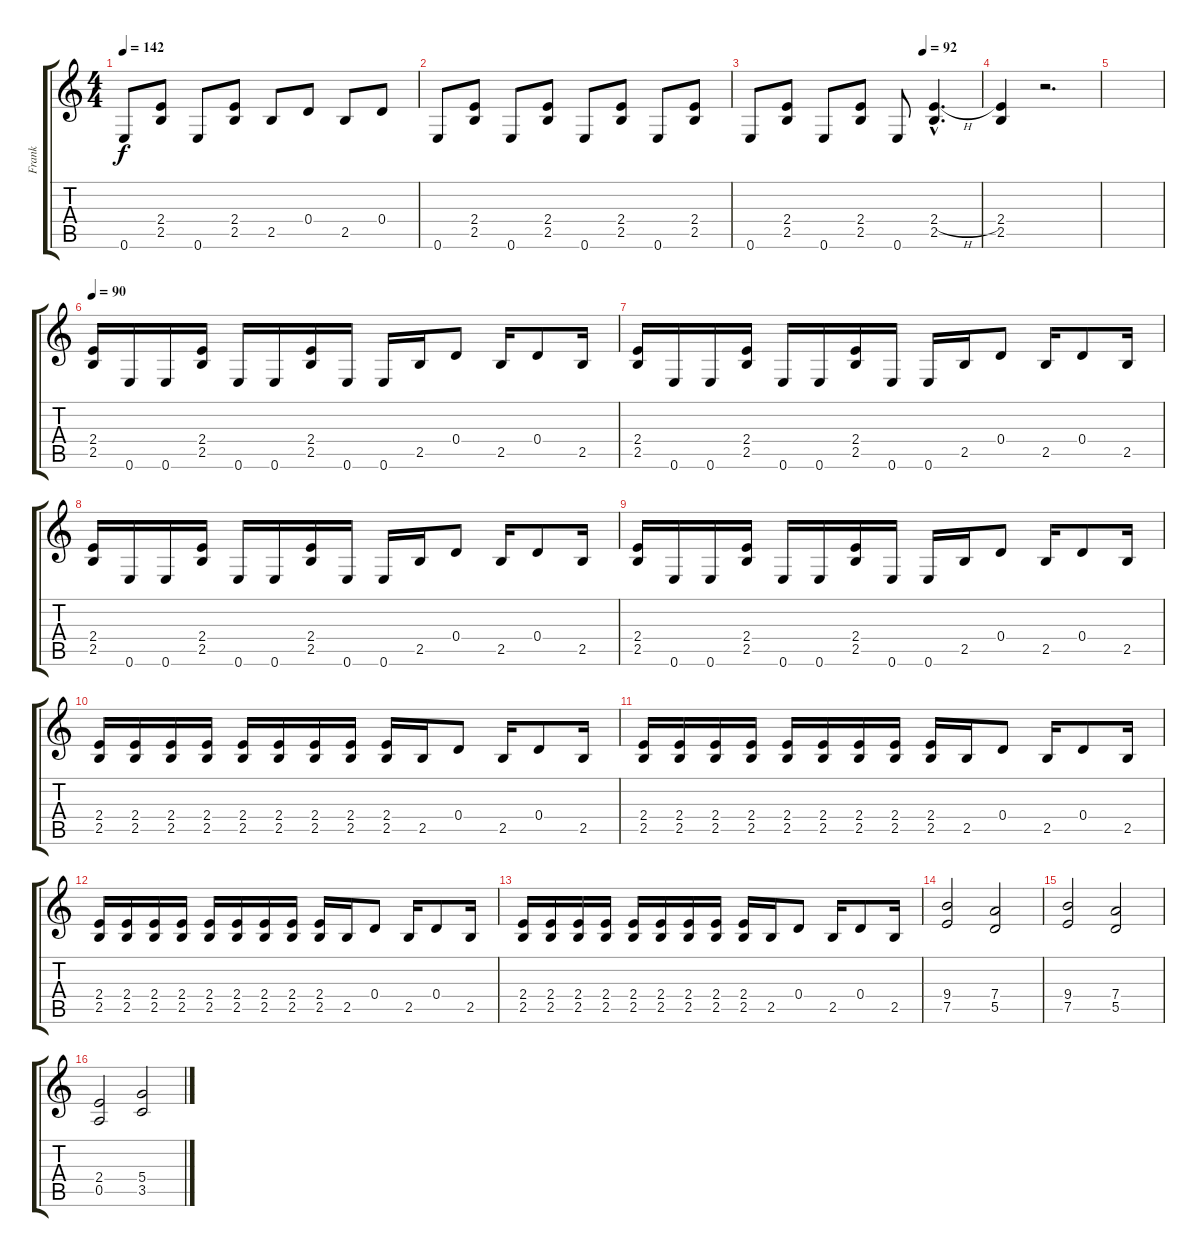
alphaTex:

\track ("Frank" "Frank") {instrument overdrivenguitar}
\staff {score tabs}
\tuning (E4 B3 G3 D3 A2 E2) {hide}
\ts (4 4)
\tempo 142
\clef g2
\ks c
0.6.8{dy f} (2.4 2.5).8 0.6.8 (2.4 2.5).8 2.5.8 0.4.8 2.5.8 0.4.8 |
0.6.8 (2.4 2.5).8 0.6.8 (2.4 2.5).8 0.6.8 (2.4 2.5).8 0.6.8 (2.4 2.5).8 |
\tempo (92 0.75)
0.6.8 (2.4 2.5).8 0.6.8 (2.4 2.5).8 0.6.8 (2.4{h hac} 2.5{hac}).4{d} |
(2.4 2.5).4 r.2{d} |
|
\tempo 90
(2.4 2.5).16 0.6.16 0.6.16 (2.4 2.5).16 0.6.16 0.6.16 (2.4 2.5).16 0.6.16 0.6.16 2.5.16 0.4.8 2.5.16 0.4.8 2.5.16 |
(2.4 2.5).16 0.6.16 0.6.16 (2.4 2.5).16 0.6.16 0.6.16 (2.4 2.5).16 0.6.16 0.6.16 2.5.16 0.4.8 2.5.16 0.4.8 2.5.16 |
(2.4 2.5).16 0.6.16 0.6.16 (2.4 2.5).16 0.6.16 0.6.16 (2.4 2.5).16 0.6.16 0.6.16 2.5.16 0.4.8 2.5.16 0.4.8 2.5.16 |
(2.4 2.5).16 0.6.16 0.6.16 (2.4 2.5).16 0.6.16 0.6.16 (2.4 2.5).16 0.6.16 0.6.16 2.5.16 0.4.8 2.5.16 0.4.8 2.5.16 |
(2.4 2.5).16 (2.4 2.5).16 (2.4 2.5).16 (2.4 2.5).16 (2.4 2.5).16 (2.4 2.5).16 (2.4 2.5).16 (2.4 2.5).16 (2.4 2.5).16 2.5.16 0.4.8 2.5.16 0.4.8 2.5.16 |
(2.4 2.5).16 (2.4 2.5).16 (2.4 2.5).16 (2.4 2.5).16 (2.4 2.5).16 (2.4 2.5).16 (2.4 2.5).16 (2.4 2.5).16 (2.4 2.5).16 2.5.16 0.4.8 2.5.16 0.4.8 2.5.16 |
(2.4 2.5).16 (2.4 2.5).16 (2.4 2.5).16 (2.4 2.5).16 (2.4 2.5).16 (2.4 2.5).16 (2.4 2.5).16 (2.4 2.5).16 (2.4 2.5).16 2.5.16 0.4.8 2.5.16 0.4.8 2.5.16 |
(2.4 2.5).16 (2.4 2.5).16 (2.4 2.5).16 (2.4 2.5).16 (2.4 2.5).16 (2.4 2.5).16 (2.4 2.5).16 (2.4 2.5).16 (2.4 2.5).16 2.5.16 0.4.8 2.5.16 0.4.8 2.5.16 |
(9.4 7.5).2 (7.4 5.5).2 |
(9.4 7.5).2 (7.4 5.5).2 |
(2.4 0.5).2 (5.4 3.5).2
